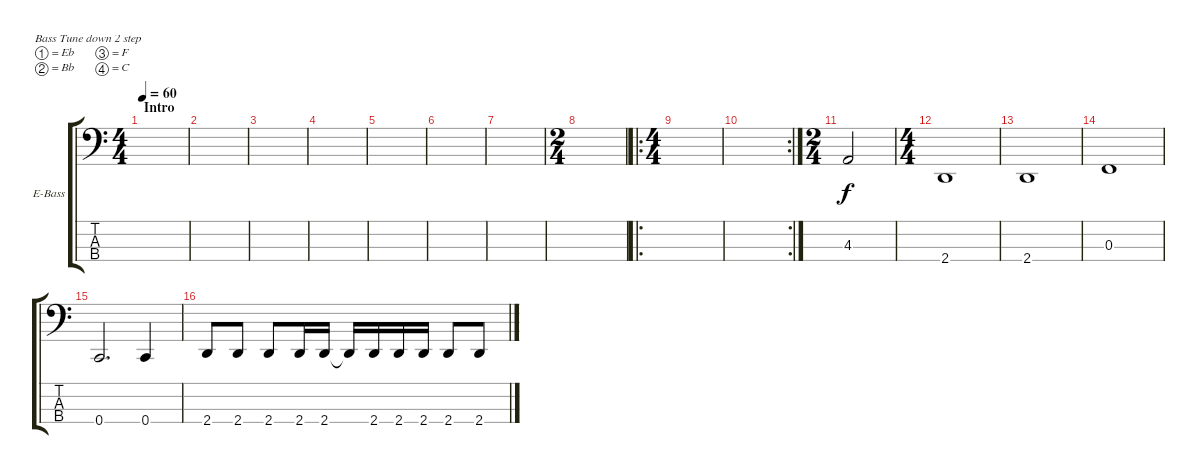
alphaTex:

\bracketExtendMode groupsimilarinstruments
\firstSystemTrackNameOrientation horizontal
\otherSystemsTrackNameOrientation horizontal
\track ("Bass" "E-Bass") {instrument distortionguitar}
\staff {score tabs}
\tuning (Eb2 Bb1 F1 C1)
\ts (4 4)
\beaming (8 2 2 2 2)
\section ("" "Intro")
\tempo 60
\clef f4
\ks c
|
|
|
|
|
|
|
\ts (2 4)
|
\ro
\ts (4 4)
|
\rc 2
|
\ts (2 4)
4.3.2 |
\ts (4 4)
2.4.1 |
2.4.1 |
0.3.1 |
0.4.2{d} 0.4.4 |
2.4.8 2.4.8 2.4.8 2.4.16 2.4.16 2.4{t}.16 2.4.16 2.4.16 2.4.16 2.4.8 2.4.8
